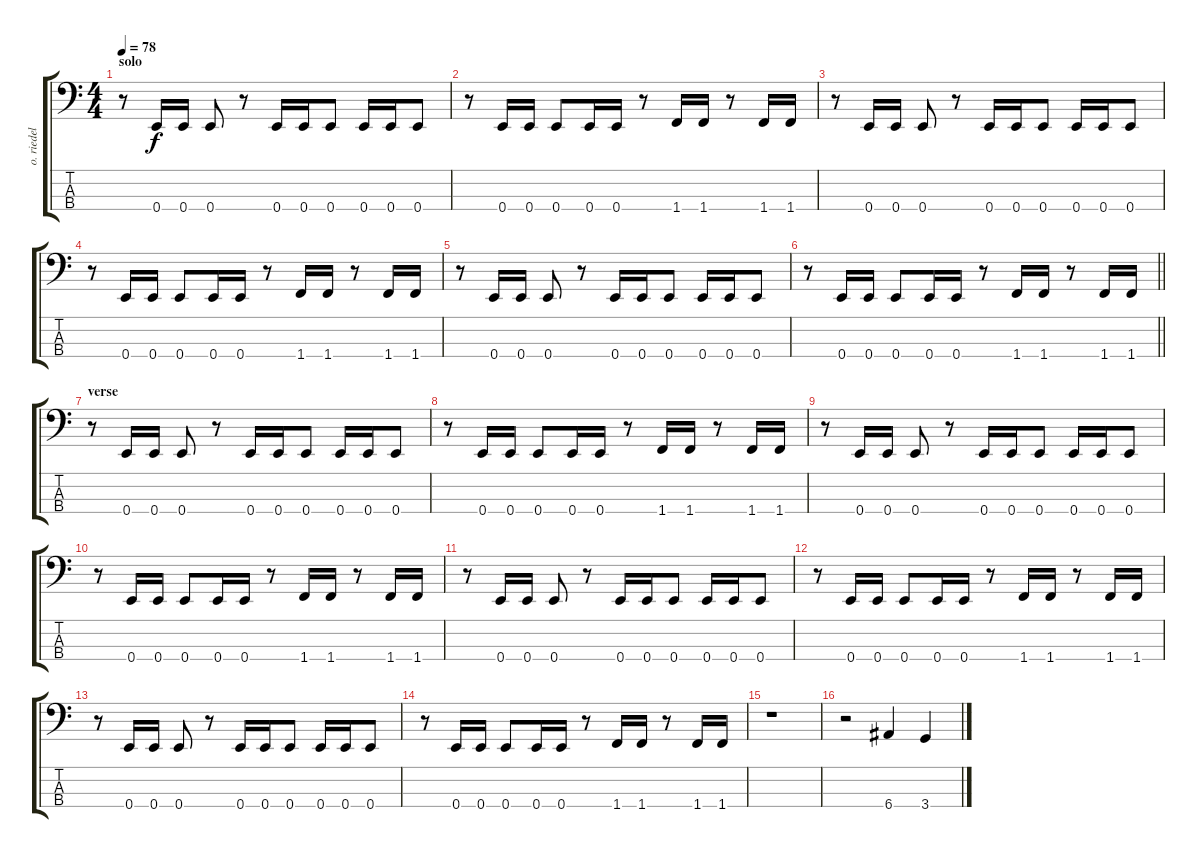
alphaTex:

\track ("o. riedel - bass" "o. riedel ") {instrument electricbassfinger}
\staff {score tabs}
\tuning (G2 D2 A1 E1) {hide}
\ts (4 4)
\section ("" "solo")
\tempo 78
\clef f4
\ks c
r.8{dy f} 0.4.16 0.4.16 0.4.8 r.8 0.4.16 0.4.16 0.4.8 0.4.16 0.4.16 0.4.8 |
r.8 0.4.16 0.4.16 0.4.8 0.4.16 0.4.16 r.8 1.4.16 1.4.16 r.8 1.4.16 1.4.16 |
r.8 0.4.16 0.4.16 0.4.8 r.8 0.4.16 0.4.16 0.4.8 0.4.16 0.4.16 0.4.8 |
r.8 0.4.16 0.4.16 0.4.8 0.4.16 0.4.16 r.8 1.4.16 1.4.16 r.8 1.4.16 1.4.16 |
r.8 0.4.16 0.4.16 0.4.8 r.8 0.4.16 0.4.16 0.4.8 0.4.16 0.4.16 0.4.8 |
\barLineRight lightlight
r.8 0.4.16 0.4.16 0.4.8 0.4.16 0.4.16 r.8 1.4.16 1.4.16 r.8 1.4.16 1.4.16 |
\section ("" "verse")
r.8 0.4.16 0.4.16 0.4.8 r.8 0.4.16 0.4.16 0.4.8 0.4.16 0.4.16 0.4.8 |
r.8 0.4.16 0.4.16 0.4.8 0.4.16 0.4.16 r.8 1.4.16 1.4.16 r.8 1.4.16 1.4.16 |
r.8 0.4.16 0.4.16 0.4.8 r.8 0.4.16 0.4.16 0.4.8 0.4.16 0.4.16 0.4.8 |
r.8 0.4.16 0.4.16 0.4.8 0.4.16 0.4.16 r.8 1.4.16 1.4.16 r.8 1.4.16 1.4.16 |
r.8 0.4.16 0.4.16 0.4.8 r.8 0.4.16 0.4.16 0.4.8 0.4.16 0.4.16 0.4.8 |
r.8 0.4.16 0.4.16 0.4.8 0.4.16 0.4.16 r.8 1.4.16 1.4.16 r.8 1.4.16 1.4.16 |
r.8 0.4.16 0.4.16 0.4.8 r.8 0.4.16 0.4.16 0.4.8 0.4.16 0.4.16 0.4.8 |
r.8 0.4.16 0.4.16 0.4.8 0.4.16 0.4.16 r.8 1.4.16 1.4.16 r.8 1.4.16 1.4.16 |
r.1 |
r.2 6.4.4 3.4.4
